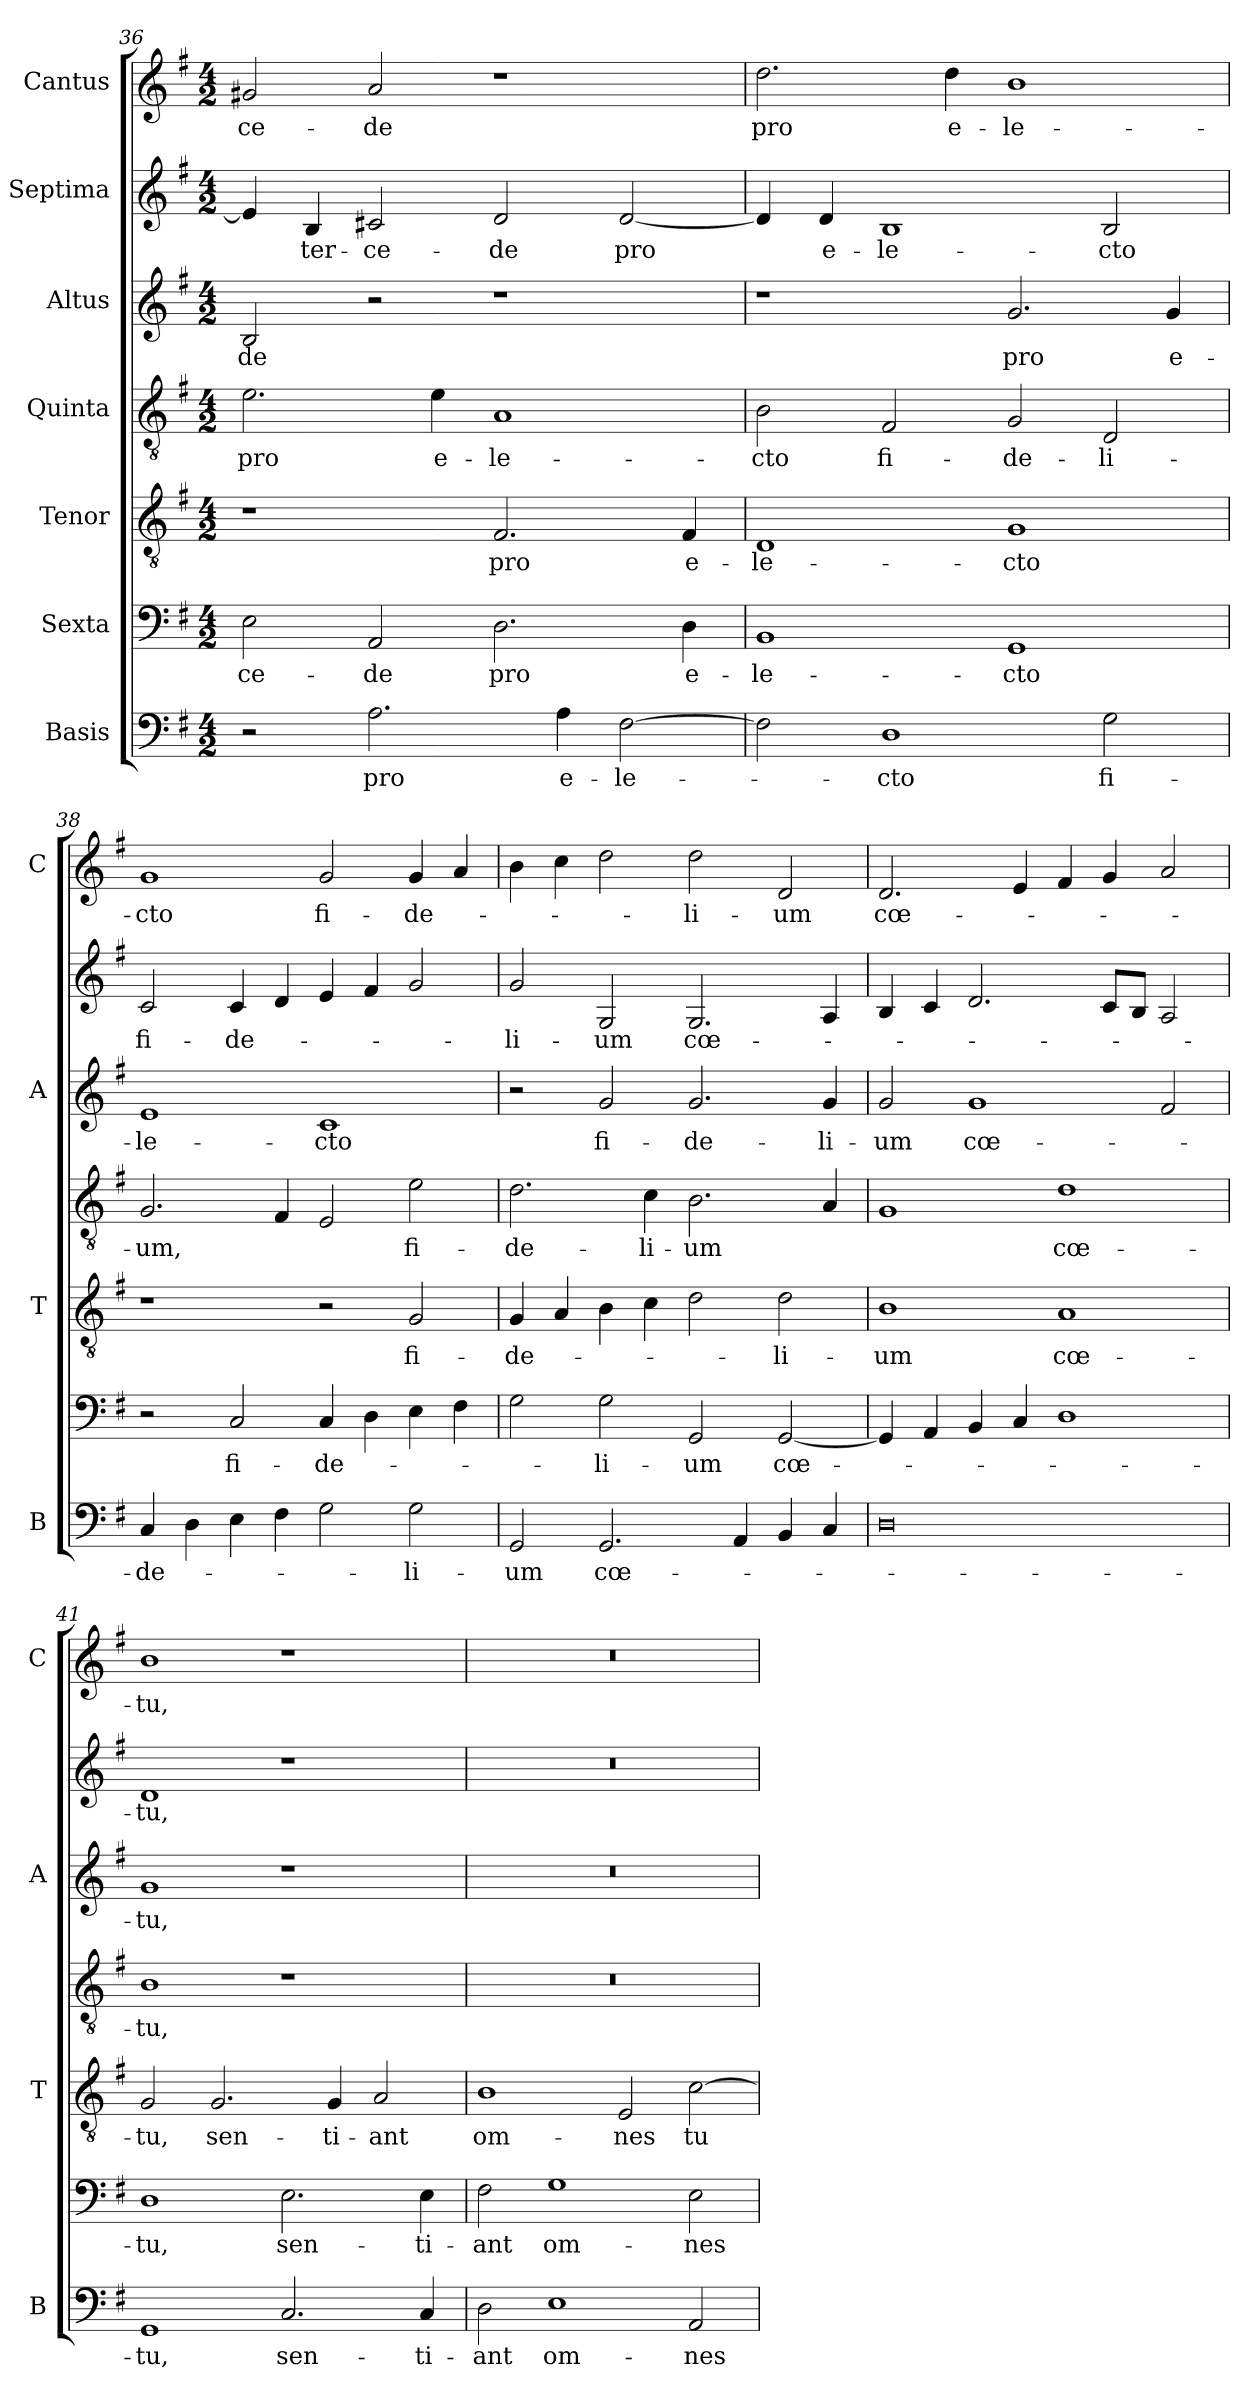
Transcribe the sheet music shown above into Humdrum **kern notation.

**kern	**text	**kern	**text	**kern	**text	**kern	**text	**kern	**text	**kern	**text	**kern	**text
*part7	*part7	*part6	*part6	*part5	*part5	*part4	*part4	*part3	*part3	*part2	*part2	*part1	*part1
*staff7	*staff7	*staff6	*staff6	*staff5	*staff5	*staff4	*staff4	*staff3	*staff3	*staff2	*staff2	*staff1	*staff1
*I"Basis	*	*I"Sexta	*	*I"Tenor	*	*I"Quinta	*	*I"Altus	*	*I"Septima	*	*I"Cantus	*
*I'B	*	*	*	*I'T	*	*	*	*I'A	*	*	*	*I'C	*
!!LO:PB:g=z
*clefF4	*	*clefF4	*	*clefGv2	*	*clefGv2	*	*clefG2	*	*clefG2	*	*clefG2	*
*k[f#]	*	*k[f#]	*	*k[f#]	*	*k[f#]	*	*k[f#]	*	*k[f#]	*	*k[f#]	*
*G:	*	*G:	*	*G:	*	*G:	*	*G:	*	*G:	*	*G:	*
*M4/2	*	*M4/2	*	*M4/2	*	*M4/2	*	*M4/2	*	*M4/2	*	*M4/2	*
=36	=36	=36	=36	=36	=36	=36	=36	=36	=36	=36	=36	=36	=36
!	!	!	!LO:LY:b	!	!	!	!LO:LY:b	!	!LO:LY:b	!	!	!	!LO:LY:b
2r	.	2E\	-ce-	1r	.	2.e\	pro	2B/	-de	4e/]	.	2g#X/	-ce-
!	!	!	!	!	!	!	!	!	!	!	!LO:LY:b	!	!
.	.	.	.	.	.	.	.	.	.	4B/	-ter-	.	.
!	!LO:LY:b	!	!LO:LY:b	!	!	!	!	!	!	!	!LO:LY:b	!	!LO:LY:b
2.A\	pro	2AA/	-de	.	.	.	.	2r	.	2c#X/	-ce-	2a/	-de
!	!	!	!	!	!	!	!LO:LY:b	!	!	!	!	!	!
.	.	.	.	.	.	4e\	e-	.	.	.	.	.	.
!	!	!	!LO:LY:b	!	!LO:LY:b	!	!LO:LY:b	!	!	!	!LO:LY:b	!	!
.	.	2.D\	pro	2.F#/	pro	1A	-le-	1r	.	2d/	-de	1r	.
!	!LO:LY:b	!	!	!	!	!	!	!	!	!	!	!	!
4A\	e-	.	.	.	.	.	.	.	.	.	.	.	.
!	!LO:LY:b	!	!	!	!	!	!	!	!	!	!LO:LY:b	!	!
[2F#\	-le-	.	.	.	.	.	.	.	.	[2d/	pro	.	.
!	!	!	!LO:LY:b	!	!LO:LY:b	!	!	!	!	!	!	!	!
.	.	4D\	e-	4F#/	e-	.	.	.	.	.	.	.	.
=37	=37	=37	=37	=37	=37	=37	=37	=37	=37	=37	=37	=37	=37
!	!	!	!LO:LY:b	!	!LO:LY:b	!	!LO:LY:b	!	!	!	!	!	!LO:LY:b
2F#\]	.	1BB	-le-	1D	-le-	2B\	-cto	1r	.	4d/]	.	2.dd\	pro
!	!	!	!	!	!	!	!	!	!	!	!LO:LY:b	!	!
.	.	.	.	.	.	.	.	.	.	4d/	e-	.	.
!	!LO:LY:b	!	!	!	!	!	!LO:LY:b	!	!	!	!LO:LY:b	!	!
1D	-cto	.	.	.	.	2F#/	fi-	.	.	1B	-le-	.	.
!	!	!	!	!	!	!	!	!	!	!	!	!	!LO:LY:b
.	.	.	.	.	.	.	.	.	.	.	.	4dd\	e-
!	!	!	!LO:LY:b	!	!LO:LY:b	!	!LO:LY:b	!	!LO:LY:b	!	!	!	!LO:LY:b
.	.	1GG	-cto	1G	-cto	2G/	-de-	2.g/	pro	.	.	1b	-le-
!	!LO:LY:b	!	!	!	!	!	!LO:LY:b	!	!	!	!LO:LY:b	!	!
2G\	fi-	.	.	.	.	2D/	-li-	.	.	2B/	-cto	.	.
!	!	!	!	!	!	!	!	!	!LO:LY:b	!	!	!	!
.	.	.	.	.	.	.	.	4g/	e-	.	.	.	.
=38	=38	=38	=38	=38	=38	=38	=38	=38	=38	=38	=38	=38	=38
!	!LO:LY:b	!	!	!	!	!	!LO:LY:b	!	!LO:LY:b	!	!LO:LY:b	!	!LO:LY:b
4C/	-de-	2r	.	1r	.	2.G/	-um,	1e	-le-	2c/	fi-	1g	-cto
4D\	.	.	.	.	.	.	.	.	.	.	.	.	.
!	!	!	!LO:LY:b	!	!	!	!	!	!	!	!LO:LY:b	!	!
4E\	.	2C/	fi-	.	.	.	.	.	.	4c/	-de-	.	.
4F#\	.	.	.	.	.	4F#/	.	.	.	4d/	.	.	.
!	!	!	!LO:LY:b	!	!	!	!	!	!LO:LY:b	!	!	!	!LO:LY:b
2G\	.	4C/	-de-	2r	.	2E/	.	1c	-cto	4e/	.	2g/	fi-
.	.	4D\	.	.	.	.	.	.	.	4f#/	.	.	.
!	!LO:LY:b	!	!	!	!LO:LY:b	!	!LO:LY:b	!	!	!	!	!	!LO:LY:b
2G\	-li-	4E\	.	2G/	fi-	2e\	fi-	.	.	2g/	.	4g/	-de-
.	.	4F#\	.	.	.	.	.	.	.	.	.	4a/	.
=39	=39	=39	=39	=39	=39	=39	=39	=39	=39	=39	=39	=39	=39
!	!LO:LY:b	!	!	!	!LO:LY:b	!	!LO:LY:b	!	!	!	!LO:LY:b	!	!
2GG/	-um	2G\	.	4G/	-de-	2.d\	-de-	2r	.	2g/	-li-	4b\	.
.	.	.	.	4A/	.	.	.	.	.	.	.	4cc\	.
!	!LO:LY:b	!	!LO:LY:b	!	!	!	!	!	!LO:LY:b	!	!LO:LY:b	!	!
2.GG/	cœ-	2G\	-li-	4B\	.	.	.	2g/	fi-	2G/	-um	2dd\	.
!	!	!	!	!	!	!	!LO:LY:b	!	!	!	!	!	!
.	.	.	.	4c\	.	4c\	-li-	.	.	.	.	.	.
!	!	!	!LO:LY:b	!	!	!	!LO:LY:b	!	!LO:LY:b	!	!LO:LY:b	!	!LO:LY:b
.	.	2GG/	-um	2d\	.	2.B\	-um	2.g/	-de-	2.G/	cœ-	2dd\	-li-
4AA/	.	.	.	.	.	.	.	.	.	.	.	.	.
!	!	!	!LO:LY:b	!	!LO:LY:b	!	!	!	!	!	!	!	!LO:LY:b
4BB/	.	[2GG/	cœ-	2d\	-li-	.	.	.	.	.	.	2d/	-um
!	!	!	!	!	!	!	!	!	!LO:LY:b	!	!	!	!
4C/	.	.	.	.	.	4A/	.	4g/	-li-	4A/	.	.	.
!!LO:LB:g=z
=40	=40	=40	=40	=40	=40	=40	=40	=40	=40	=40	=40	=40	=40
!	!	!	!	!	!LO:LY:b	!	!	!	!LO:LY:b	!	!	!	!LO:LY:b
0D	.	4GG/]	.	1B	-um	1G	.	2g/	-um	4B/	.	2.d/	cœ-
.	.	4AA/	.	.	.	.	.	.	.	4c/	.	.	.
!	!	!	!	!	!	!	!	!	!LO:LY:b	!	!	!	!
.	.	4BB/	.	.	.	.	.	1g	cœ-	2.d/	.	.	.
.	.	4C/	.	.	.	.	.	.	.	.	.	4e/	.
!	!	!	!	!	!LO:LY:b	!	!LO:LY:b	!	!	!	!	!	!
.	.	1D	.	1A	cœ-	1d	cœ-	.	.	.	.	4f#/	.
.	.	.	.	.	.	.	.	.	.	8c/L	.	4g/	.
.	.	.	.	.	.	.	.	.	.	8B/J	.	.	.
.	.	.	.	.	.	.	.	2f#/	.	2A/	.	2a/	.
=41	=41	=41	=41	=41	=41	=41	=41	=41	=41	=41	=41	=41	=41
!	!LO:LY:b	!	!LO:LY:b	!	!LO:LY:b	!	!LO:LY:b	!	!LO:LY:b	!	!LO:LY:b	!	!LO:LY:b
1GG	-tu,	1D	-tu,	2G/	-tu,	1B	-tu,	1g	-tu,	1d	-tu,	1b	-tu,
!	!	!	!	!	!LO:LY:b	!	!	!	!	!	!	!	!
.	.	.	.	2.G/	sen-	.	.	.	.	.	.	.	.
!	!LO:LY:b	!	!LO:LY:b	!	!	!	!	!	!	!	!	!	!
2.C/	sen-	2.E\	sen-	.	.	1r	.	1r	.	1r	.	1r	.
!	!	!	!	!	!LO:LY:b	!	!	!	!	!	!	!	!
.	.	.	.	4G/	-ti-	.	.	.	.	.	.	.	.
!	!	!	!	!	!LO:LY:b	!	!	!	!	!	!	!	!
.	.	.	.	2A/	-ant	.	.	.	.	.	.	.	.
!	!LO:LY:b	!	!LO:LY:b	!	!	!	!	!	!	!	!	!	!
4C/	-ti-	4E\	-ti-	.	.	.	.	.	.	.	.	.	.
=42	=42	=42	=42	=42	=42	=42	=42	=42	=42	=42	=42	=42	=42
!	!LO:LY:b	!	!LO:LY:b	!	!LO:LY:b	!	!	!	!	!	!	!	!
2D\	-ant	2F#\	-ant	1B	om-	0r	.	0r	.	0r	.	0r	.
!	!LO:LY:b	!	!LO:LY:b	!	!	!	!	!	!	!	!	!	!
1E	om-	1G	om-	.	.	.	.	.	.	.	.	.	.
!	!	!	!	!	!LO:LY:b	!	!	!	!	!	!	!	!
.	.	.	.	2E/	-nes	.	.	.	.	.	.	.	.
!	!LO:LY:b	!	!LO:LY:b	!	!LO:LY:b	!	!	!	!	!	!	!	!
2AA/	-nes	2E\	-nes	[2c\	tu-	.	.	.	.	.	.	.	.
=	=	=	=	=	=	=	=	=	=	=	=	=	=
*-	*-	*-	*-	*-	*-	*-	*-	*-	*-	*-	*-	*-	*-
